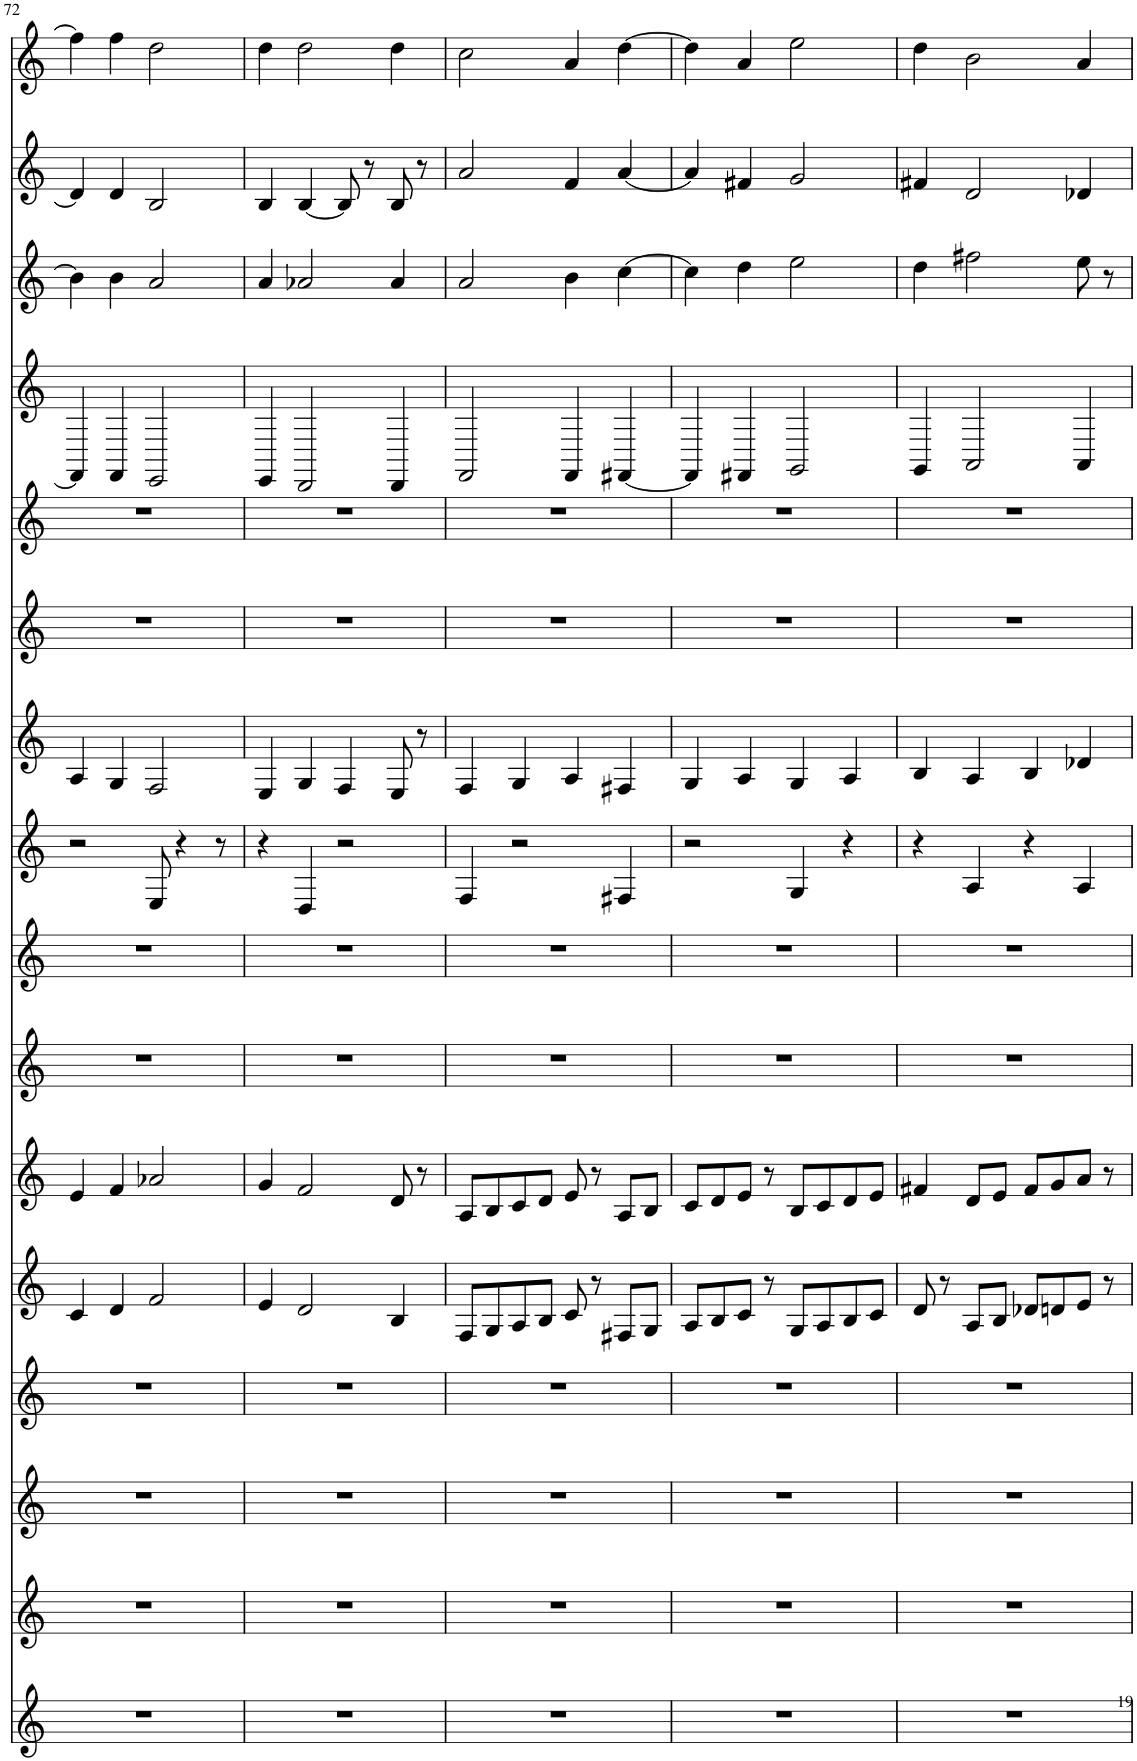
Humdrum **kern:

**kern	**kern	**kern	**kern	**kern	**kern	**kern	**kern	**kern	**kern	**kern	**kern	**kern	**kern	**kern	**kern
*part16	*part15	*part14	*part13	*part12	*part11	*part10	*part9	*part8	*part7	*part6	*part5	*part4	*part3	*part2	*part1
*staff16	*staff15	*staff14	*staff13	*staff12	*staff11	*staff10	*staff9	*staff8	*staff7	*staff6	*staff5	*staff4	*staff3	*staff2	*staff1
*I"posaune	*I"horn 2	*I"horn 1	*I"fluegel	*I"fagott	*I"clarin	*I"oboe	*I"floete	*I"baesser	*I"chelli	*I"bratschen	*I"geigen	*I"bass	*I"tenor	*I"alt	*I"sopran
*	*	*	*	*	*	*	*	*	*	*	*	*I'B	*I'T	*I'A	*I'S
!!LO:PB:g=z
*clefG2	*clefG2	*clefG2	*clefG2	*clefG2	*clefG2	*clefG2	*clefG2	*clefG2	*clefG2	*clefG2	*clefG2	*clefG2	*clefG2	*clefG2	*clefG2
*	*	*	*Trd7c12	*	*	*	*	*	*	*Trd12c21	*Trd8c14	*	*	*	*
*k[]	*k[]	*k[]	*k[]	*k[]	*k[]	*k[]	*k[]	*k[]	*k[]	*k[]	*k[]	*k[]	*k[]	*k[]	*k[]
*M4/4	*M4/4	*M4/4	*M4/4	*M4/4	*M4/4	*M4/4	*M4/4	*M4/4	*M4/4	*M4/4	*M4/4	*M4/4	*M4/4	*M4/4	*M4/4
=72	=72	=72	=72	=72	=72	=72	=72	=72	=72	=72	=72	=72	=72	=72	=72
1r	1r	1r	1r	4c/	4e/	1r	1r	2r	4A/	1r	1r	4FF/]	4b\]	4d/]	4ff\]
.	.	.	.	4d/	4f/	.	.	.	4G/	.	.	4FF/	4b\	4d/	4ff\
.	.	.	.	2f/	2a-X/	.	.	8E/	2F/	.	.	2EE/	2a/	2B/	2dd\
.	.	.	.	.	.	.	.	4r	.	.	.	.	.	.	.
.	.	.	.	.	.	.	.	8r	.	.	.	.	.	.	.
=73	=73	=73	=73	=73	=73	=73	=73	=73	=73	=73	=73	=73	=73	=73	=73
1r	1r	1r	1r	4e/	4g/	1r	1r	4r	4E/	1r	1r	4EE/	4a/	4B/	4dd\
.	.	.	.	2d/	2f/	.	.	4D/	4G/	.	.	2DD/	2a-X/	[4B/	2dd\
.	.	.	.	.	.	.	.	2r	4F/	.	.	.	.	8B/]	.
.	.	.	.	.	.	.	.	.	.	.	.	.	.	8r	.
.	.	.	.	4B/	8d/	.	.	.	8E/	.	.	4DD/	4a-/	8B/	4dd\
.	.	.	.	.	8r	.	.	.	8r	.	.	.	.	8r	.
=74	=74	=74	=74	=74	=74	=74	=74	=74	=74	=74	=74	=74	=74	=74	=74
1r	1r	1r	1r	8F/L	8A/L	1r	1r	4F/	4F/	1r	1r	2FF/	2a/	2a/	2cc\
.	.	.	.	8G/	8B/	.	.	.	.	.	.	.	.	.	.
.	.	.	.	8A/	8c/	.	.	2r	4G/	.	.	.	.	.	.
.	.	.	.	8B/J	8d/J	.	.	.	.	.	.	.	.	.	.
.	.	.	.	8c/	8e/	.	.	.	4A/	.	.	4FF/	4b\	4f/	4a/
.	.	.	.	8r	8r	.	.	.	.	.	.	.	.	.	.
.	.	.	.	8F#X/L	8A/L	.	.	4F#X/	4F#X/	.	.	[4FF#X/	[4cc\	[4a/	[4dd\
.	.	.	.	8G/J	8B/J	.	.	.	.	.	.	.	.	.	.
=75	=75	=75	=75	=75	=75	=75	=75	=75	=75	=75	=75	=75	=75	=75	=75
1r	1r	1r	1r	8A/L	8c/L	1r	1r	2r	4G/	1r	1r	4FF#/]	4cc\]	4a/]	4dd\]
.	.	.	.	8B/	8d/	.	.	.	.	.	.	.	.	.	.
.	.	.	.	8c/J	8e/J	.	.	.	4A/	.	.	4FF#X/	4dd\	4f#X/	4a/
.	.	.	.	8r	8r	.	.	.	.	.	.	.	.	.	.
.	.	.	.	8G/L	8B/L	.	.	4G/	4G/	.	.	2GG/	2ee\	2g/	2ee\
.	.	.	.	8A/	8c/	.	.	.	.	.	.	.	.	.	.
.	.	.	.	8B/	8d/	.	.	4r	4A/	.	.	.	.	.	.
.	.	.	.	8c/J	8e/J	.	.	.	.	.	.	.	.	.	.
=76	=76	=76	=76	=76	=76	=76	=76	=76	=76	=76	=76	=76	=76	=76	=76
1r	1r	1r	1r	8d/	4f#X/	1r	1r	4r	4B/	1r	1r	4GG/	4dd\	4f#X/	4dd\
.	.	.	.	8r	.	.	.	.	.	.	.	.	.	.	.
.	.	.	.	8A/L	8d/L	.	.	4A/	4A/	.	.	2AA/	2ff#X\	2d/	2b\
.	.	.	.	8B/J	8e/J	.	.	.	.	.	.	.	.	.	.
.	.	.	.	8d-X/L	8f#/L	.	.	4r	4B/	.	.	.	.	.	.
.	.	.	.	8dn/	8g/	.	.	.	.	.	.	.	.	.	.
.	.	.	.	8e/J	8a/J	.	.	4A/	4d-X/	.	.	4AA/	8ee\	4d-X/	4a/
.	.	.	.	8r	8r	.	.	.	.	.	.	.	8r	.	.
=	=	=	=	=	=	=	=	=	=	=	=	=	=	=	=
*-	*-	*-	*-	*-	*-	*-	*-	*-	*-	*-	*-	*-	*-	*-	*-
